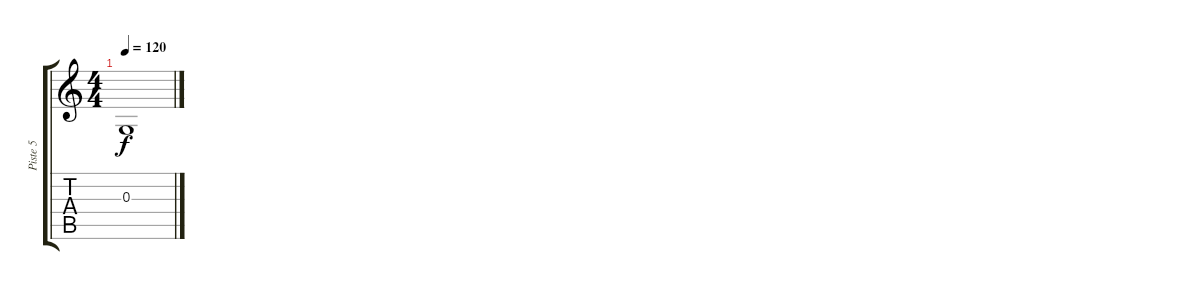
\track ("Piste 5" "Piste 5") {instrument stringensemble1}
\staff {score tabs}
\tuning (E4 B3 G3 D3 A2 E2) {hide}
\ts (4 4)
\tempo 120
\clef g2
\ks c
0.3{t}.1{dy f}
